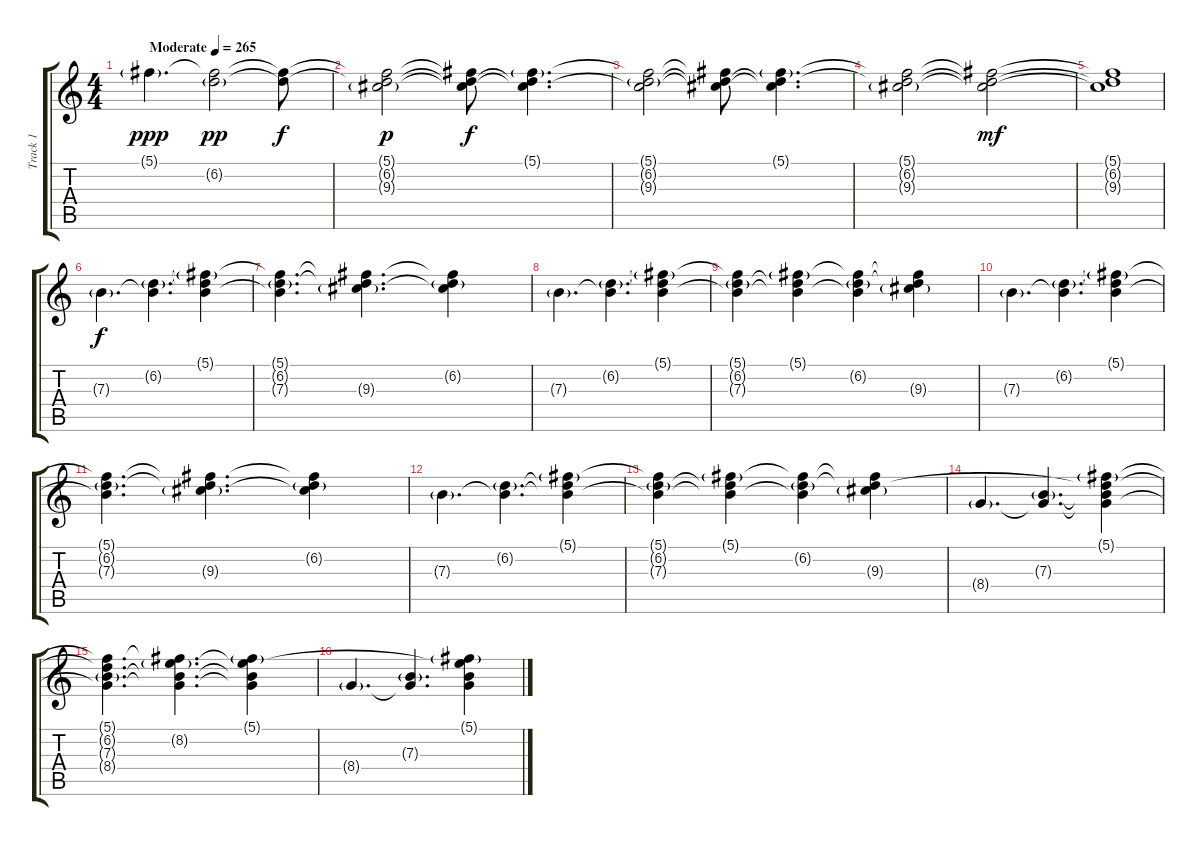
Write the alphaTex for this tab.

\track ("Track 1" "Track 1") {instrument overdrivenguitar}
\staff {score tabs}
\tuning (Db4 Ab3 E3 B2 Gb2 B1) {hide}
\ts (4 4)
\tempo (265 "Moderate")
\clef g2
\ks c
5.1{g}.4{d dy ppp instrument overdrivenguitar} (5.1{t} 6.2{g}).2{dy pp} (5.1{t} 6.2{t}).8{dy f} |
(5.1{t} 6.2{t} 9.3{g}).2{dy p} (5.1{t} 6.2{t} 9.3{t}).8{dy f} (5.1{g} 6.2{t} 9.3{t}).4{d} |
(5.1{t} 6.2{g} 9.3{t}).2 (5.1{t} 6.2{t} 9.3{t}).8 (5.1{g} 6.2{t} 9.3{t}).4{d} |
(5.1{t} 6.2{t} 9.3{g}).2 (5.1{t} 6.2{t} 9.3{t}).2{dy mf} |
(5.1{t} 6.2{t} 9.3{t}).1 |
7.3{g}.4{d dy f} (6.2{g} 7.3{t}).4{d} (5.1{g} 6.2{t} 7.3{t}).4 |
(5.1{t} 6.2{g} 7.3{t}).4{d} (5.1{t} 6.2{t} 9.3{g}).4{d} (5.1{t} 6.2{g} 9.3{t}).4 |
7.3{g}.4{d} (6.2{g} 7.3{t}).4{d} (5.1{g} 6.2{t} 7.3{t}).4 |
(5.1{t} 6.2{g} 7.3{t}).4 (5.1{g} 6.2{t} 7.3{t}).4 (5.1{t} 6.2{g} 7.3{t}).4 (5.1{t} 6.2{t} 9.3{g}).4 |
7.3{g}.4{d} (6.2{g} 7.3{t}).4{d} (5.1{g} 6.2{t} 7.3{t}).4 |
(5.1{t} 6.2{g} 7.3{t}).4{d} (5.1{t} 6.2{t} 9.3{g}).4{d} (5.1{t} 6.2{g} 9.3{t}).4 |
7.3{g}.4{d} (6.2{g} 7.3{t}).4{d} (5.1{g} 6.2{t} 7.3{t}).4 |
(5.1{t} 6.2{g} 7.3{t}).4 (5.1{g} 6.2{t} 7.3{t}).4 (5.1{t} 6.2{g} 7.3{t}).4 (5.1{t} 6.2{t} 9.3{g}).4 |
8.4{g}.4{d} (7.3{g} 8.4{t}).4{d} (5.1{g} 6.2{t} 7.3{t} 8.4{t}).4 |
(5.1{t} 6.2{t} 7.3{g} 8.4{t}).4{d} (5.1{t} 8.2{g} 7.3{t} 8.4{t}).4{d} (5.1{g} 8.2{t} 7.3{t} 8.4{t}).4 |
8.4{g}.4{d} (7.3{g} 8.4{t}).4{d} (5.1{g} 8.2{t} 7.3{t} 8.4{t}).4
